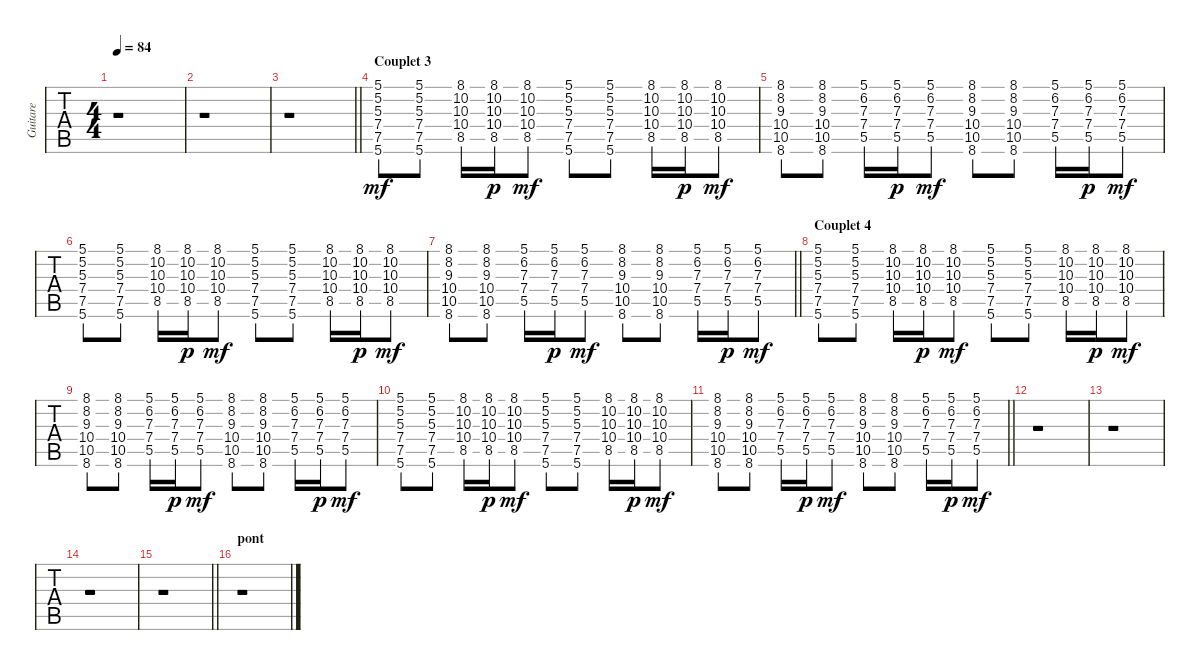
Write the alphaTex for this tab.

\track ("Guitare " "Guitare ") {instrument electricguitarclean}
\staff {tabs}
\tuning (E4 B3 G3 D3 A2 E2) {hide}
\ts (4 4)
\tempo 84
\clef g2
\ks c
r.1{dy mf} |
r.1 |
\barLineRight lightlight
r.1 |
\section ("" "Couplet 3")
(5.1{st} 5.2{st} 5.3{st} 7.4{st} 7.5{st} 5.6{st}).8 (5.1{st} 5.2{st} 5.3{st} 7.4{st} 7.5{st} 5.6{st}).8 (8.1 10.2 10.3 10.4 8.5).16 (8.1 10.2 10.3 10.4 8.5).16{dy p} (8.1{st} 10.2{st} 10.3{st} 10.4{st} 8.5{st}).8{dy mf} (5.1{st} 5.2{st} 5.3{st} 7.4{st} 7.5{st} 5.6{st}).8 (5.1{st} 5.2{st} 5.3{st} 7.4{st} 7.5{st} 5.6{st}).8 (8.1 10.2 10.3 10.4 8.5).16 (8.1 10.2 10.3 10.4 8.5).16{dy p} (8.1{st} 10.2{st} 10.3{st} 10.4{st} 8.5{st}).8{dy mf} |
(8.1{st} 8.2{st} 9.3{st} 10.4{st} 10.5{st} 8.6{st}).8 (8.1{st} 8.2{st} 9.3{st} 10.4{st} 10.5{st} 8.6{st}).8 (5.1 6.2 7.3 7.4 5.5).16 (5.1 6.2 7.3 7.4 5.5).16{dy p} (5.1{st} 6.2{st} 7.3{st} 7.4{st} 5.5{st}).8{dy mf} (8.1{st} 8.2{st} 9.3{st} 10.4{st} 10.5{st} 8.6{st}).8 (8.1{st} 8.2{st} 9.3{st} 10.4{st} 10.5{st} 8.6{st}).8 (5.1 6.2 7.3 7.4 5.5).16 (5.1 6.2 7.3 7.4 5.5).16{dy p} (5.1{st} 6.2{st} 7.3{st} 7.4{st} 5.5{st}).8{dy mf} |
(5.1{st} 5.2{st} 5.3{st} 7.4{st} 7.5{st} 5.6{st}).8 (5.1{st} 5.2{st} 5.3{st} 7.4{st} 7.5{st} 5.6{st}).8 (8.1 10.2 10.3 10.4 8.5).16 (8.1 10.2 10.3 10.4 8.5).16{dy p} (8.1{st} 10.2{st} 10.3{st} 10.4{st} 8.5{st}).8{dy mf} (5.1{st} 5.2{st} 5.3{st} 7.4{st} 7.5{st} 5.6{st}).8 (5.1{st} 5.2{st} 5.3{st} 7.4{st} 7.5{st} 5.6{st}).8 (8.1 10.2 10.3 10.4 8.5).16 (8.1 10.2 10.3 10.4 8.5).16{dy p} (8.1{st} 10.2{st} 10.3{st} 10.4{st} 8.5{st}).8{dy mf} |
\barLineRight lightlight
(8.1{st} 8.2{st} 9.3{st} 10.4{st} 10.5{st} 8.6{st}).8 (8.1{st} 8.2{st} 9.3{st} 10.4{st} 10.5{st} 8.6{st}).8 (5.1 6.2 7.3 7.4 5.5).16 (5.1 6.2 7.3 7.4 5.5).16{dy p} (5.1{st} 6.2{st} 7.3{st} 7.4{st} 5.5{st}).8{dy mf} (8.1{st} 8.2{st} 9.3{st} 10.4{st} 10.5{st} 8.6{st}).8 (8.1{st} 8.2{st} 9.3{st} 10.4{st} 10.5{st} 8.6{st}).8 (5.1 6.2 7.3 7.4 5.5).16 (5.1 6.2 7.3 7.4 5.5).16{dy p} (5.1{st} 6.2{st} 7.3{st} 7.4{st} 5.5{st}).8{dy mf} |
\section ("" "Couplet 4")
(5.1{st} 5.2{st} 5.3{st} 7.4{st} 7.5{st} 5.6{st}).8 (5.1{st} 5.2{st} 5.3{st} 7.4{st} 7.5{st} 5.6{st}).8 (8.1 10.2 10.3 10.4 8.5).16 (8.1 10.2 10.3 10.4 8.5).16{dy p} (8.1{st} 10.2{st} 10.3{st} 10.4{st} 8.5{st}).8{dy mf} (5.1{st} 5.2{st} 5.3{st} 7.4{st} 7.5{st} 5.6{st}).8 (5.1{st} 5.2{st} 5.3{st} 7.4{st} 7.5{st} 5.6{st}).8 (8.1 10.2 10.3 10.4 8.5).16 (8.1 10.2 10.3 10.4 8.5).16{dy p} (8.1{st} 10.2{st} 10.3{st} 10.4{st} 8.5{st}).8{dy mf} |
(8.1{st} 8.2{st} 9.3{st} 10.4{st} 10.5{st} 8.6{st}).8 (8.1{st} 8.2{st} 9.3{st} 10.4{st} 10.5{st} 8.6{st}).8 (5.1 6.2 7.3 7.4 5.5).16 (5.1 6.2 7.3 7.4 5.5).16{dy p} (5.1{st} 6.2{st} 7.3{st} 7.4{st} 5.5{st}).8{dy mf} (8.1{st} 8.2{st} 9.3{st} 10.4{st} 10.5{st} 8.6{st}).8 (8.1{st} 8.2{st} 9.3{st} 10.4{st} 10.5{st} 8.6{st}).8 (5.1 6.2 7.3 7.4 5.5).16 (5.1 6.2 7.3 7.4 5.5).16{dy p} (5.1{st} 6.2{st} 7.3{st} 7.4{st} 5.5{st}).8{dy mf} |
(5.1{st} 5.2{st} 5.3{st} 7.4{st} 7.5{st} 5.6{st}).8 (5.1{st} 5.2{st} 5.3{st} 7.4{st} 7.5{st} 5.6{st}).8 (8.1 10.2 10.3 10.4 8.5).16 (8.1 10.2 10.3 10.4 8.5).16{dy p} (8.1{st} 10.2{st} 10.3{st} 10.4{st} 8.5{st}).8{dy mf} (5.1{st} 5.2{st} 5.3{st} 7.4{st} 7.5{st} 5.6{st}).8 (5.1{st} 5.2{st} 5.3{st} 7.4{st} 7.5{st} 5.6{st}).8 (8.1 10.2 10.3 10.4 8.5).16 (8.1 10.2 10.3 10.4 8.5).16{dy p} (8.1{st} 10.2{st} 10.3{st} 10.4{st} 8.5{st}).8{dy mf} |
\barLineRight lightlight
(8.1{st} 8.2{st} 9.3{st} 10.4{st} 10.5{st} 8.6{st}).8 (8.1{st} 8.2{st} 9.3{st} 10.4{st} 10.5{st} 8.6{st}).8 (5.1 6.2 7.3 7.4 5.5).16 (5.1 6.2 7.3 7.4 5.5).16{dy p} (5.1{st} 6.2{st} 7.3{st} 7.4{st} 5.5{st}).8{dy mf} (8.1{st} 8.2{st} 9.3{st} 10.4{st} 10.5{st} 8.6{st}).8 (8.1{st} 8.2{st} 9.3{st} 10.4{st} 10.5{st} 8.6{st}).8 (5.1 6.2 7.3 7.4 5.5).16 (5.1 6.2 7.3 7.4 5.5).16{dy p} (5.1{st} 6.2{st} 7.3{st} 7.4{st} 5.5{st}).8{dy mf} |
r.1 |
r.1 |
r.1 |
\barLineRight lightlight
r.1 |
\section ("" "pont")
r.1
